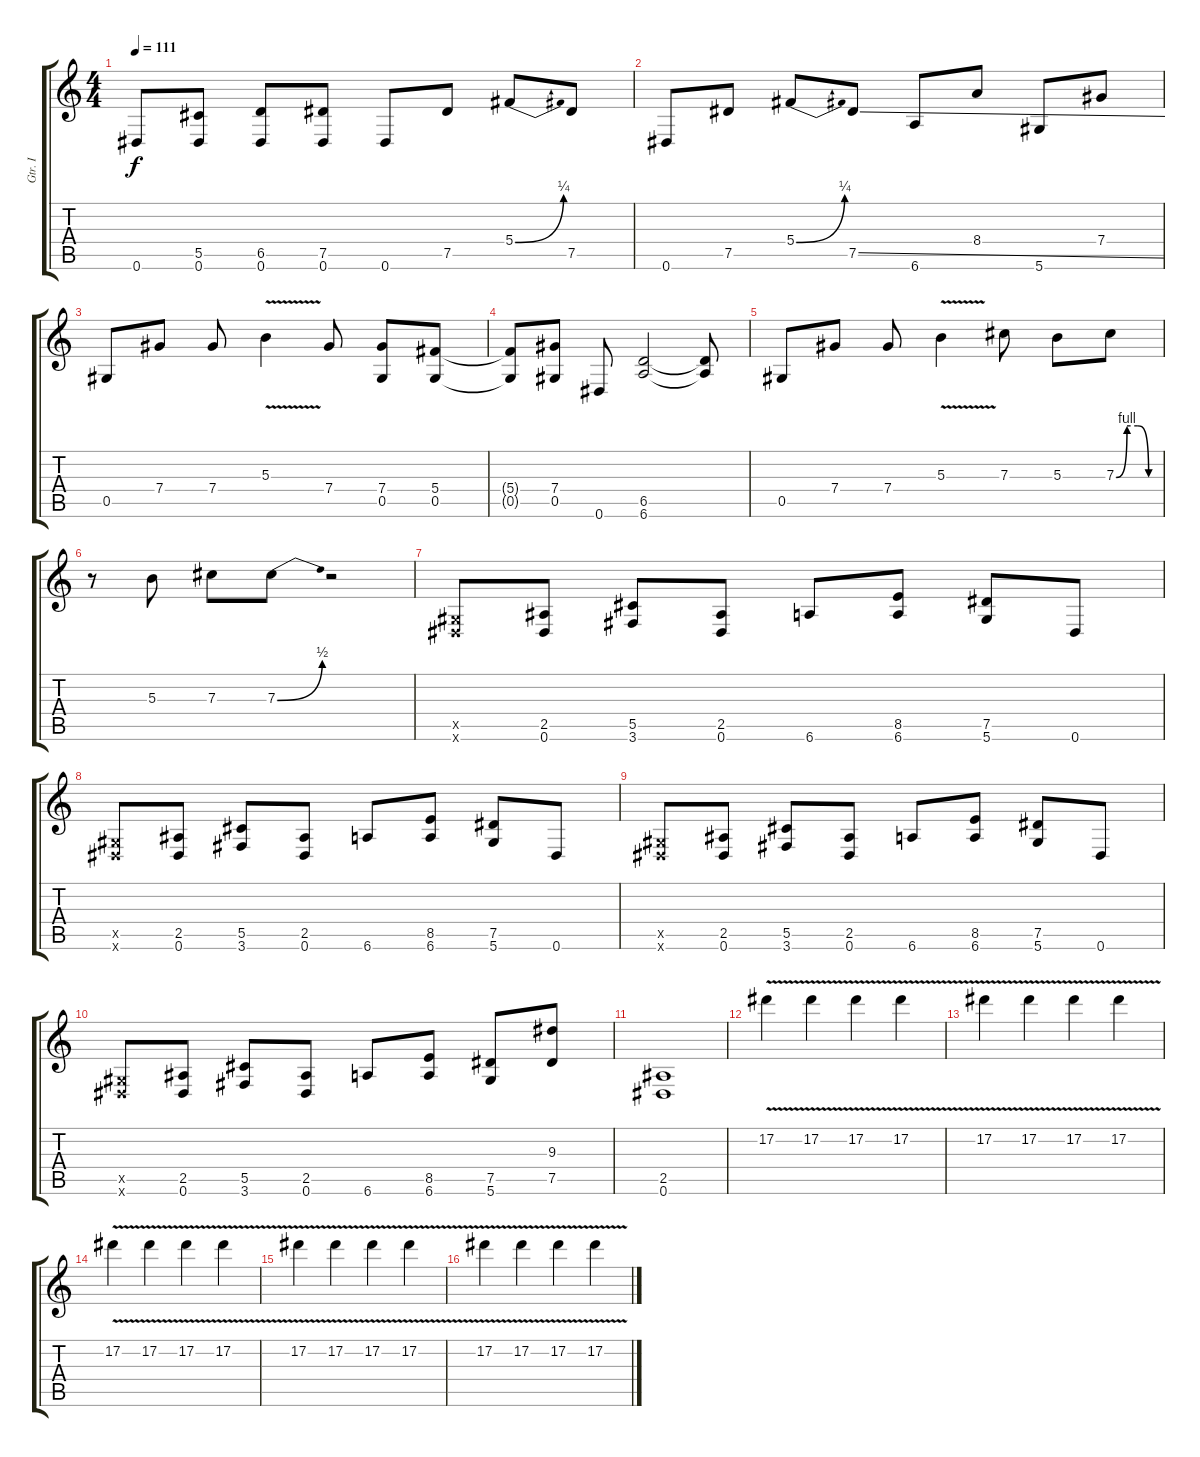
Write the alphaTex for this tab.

\track ("Gtr. I" "Gtr. I") {instrument distortionguitar}
\staff {score tabs}
\tuning (Eb4 Bb3 Gb3 Db3 Ab2 Eb2) {hide}
\ts (4 4)
\tempo 111
\clef g2
\ks c
0.6.8{dy f} (5.5 0.6).8 (6.5 0.6).8 (7.5 0.6).8 0.6.8 7.5.8 5.4{be (bend 0 0 60 1)}.8 7.5.8 |
0.6.8 7.5.8 5.4{be (bend 0 0 60 1)}.8 7.5{ss}.8 6.6.8 8.4.8 5.6.8 7.4.8 |
0.5.8 7.4.8 7.4.8 5.3{v}.4 7.4.8 (7.4 0.5).8 (5.4 0.5).8 |
(5.4{t} 0.5{t}).8 (7.4 0.5).8 0.6.8 (6.5 6.6).2 (6.5{t} 6.6{t}).8 |
0.5.8 7.4.8 7.4.8 5.3{v}.4 7.3.8 5.3.8 7.3{be (custom 0 0 15 4 30 4 45 0 60 0)}.8 |
r.8 5.3.8 7.3.8 7.3{be (bend 0 0 60 2)}.8 r.2 |
(0.5{x} 0.6{x}).8 (2.5 0.6).8 (5.5 3.6).8 (2.5 0.6).8 6.6.8 (8.5 6.6).8 (7.5 5.6).8 0.6.8 |
(0.5{x} 0.6{x}).8 (2.5 0.6).8 (5.5 3.6).8 (2.5 0.6).8 6.6.8 (8.5 6.6).8 (7.5 5.6).8 0.6.8 |
(0.5{x} 0.6{x}).8 (2.5 0.6).8 (5.5 3.6).8 (2.5 0.6).8 6.6.8 (8.5 6.6).8 (7.5 5.6).8 0.6.8 |
(0.5{x} 0.6{x}).8 (2.5 0.6).8 (5.5 3.6).8 (2.5 0.6).8 6.6.8 (8.5 6.6).8 (7.5 5.6).8 (9.3 7.5).8 |
(2.5 0.6).1 |
17.2{v}.4 17.2{v}.4 17.2{v}.4 17.2{v}.4 |
17.2{v}.4 17.2{v}.4 17.2{v}.4 17.2{v}.4 |
17.2{v}.4 17.2{v}.4 17.2{v}.4 17.2{v}.4 |
17.2{v}.4 17.2{v}.4 17.2{v}.4 17.2{v}.4 |
17.2{v}.4 17.2{v}.4 17.2{v}.4 17.2{v}.4
